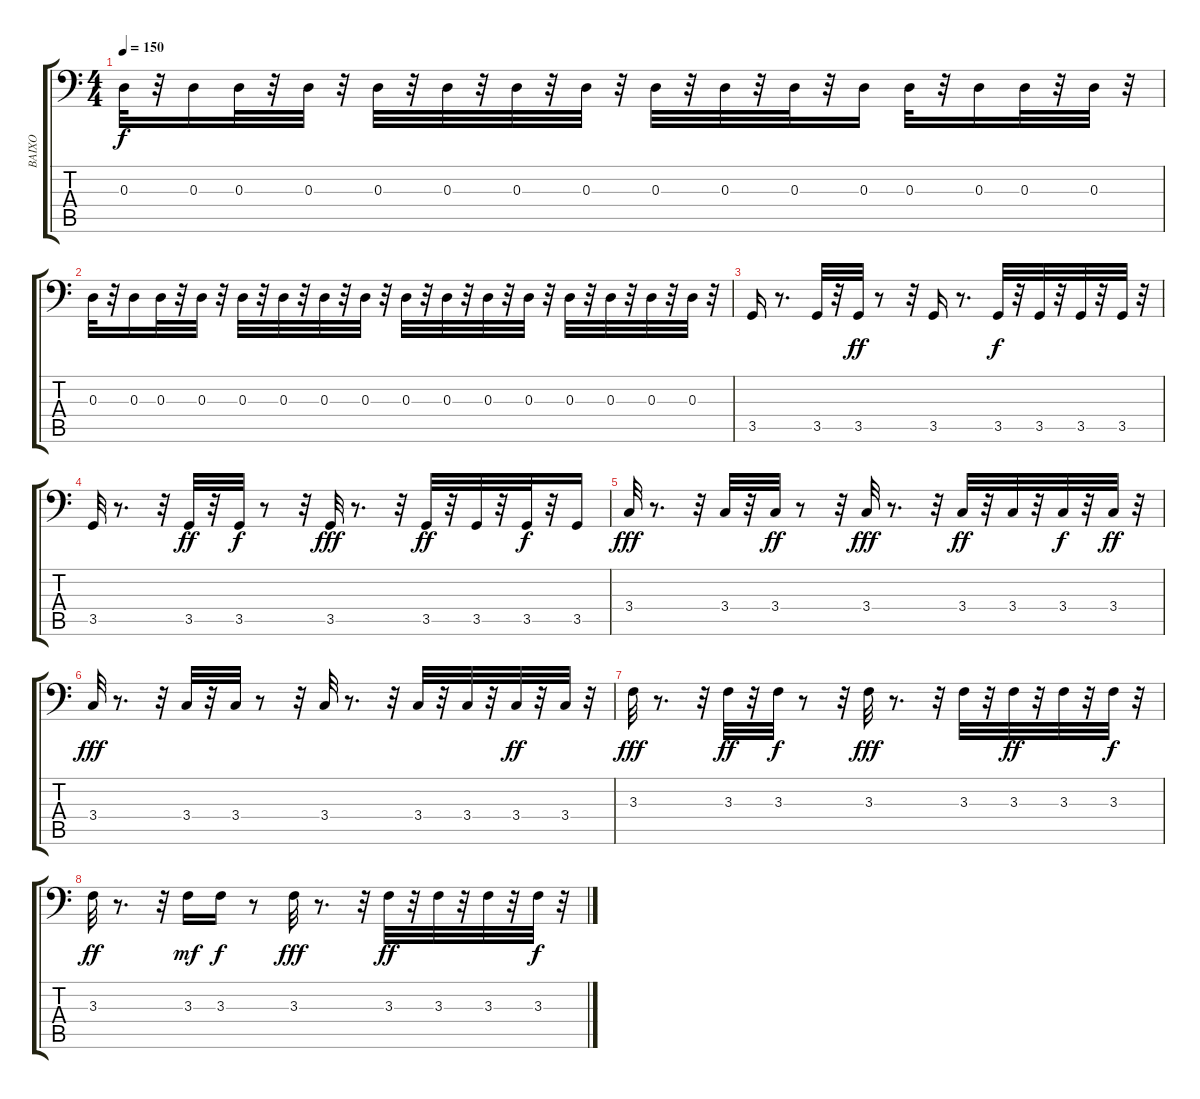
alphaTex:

\track ("BAIXO" "BAIXO") {instrument electricbassfinger}
\staff {score tabs}
\tuning (C3 G2 D2 A1 E1 B0) {hide}
\ts (4 4)
\tempo 150
\clef f4
\ks c
0.3.32{dy f} r.32 0.3.16 0.3.32 r.32 0.3.32 r.32 0.3.32 r.32 0.3.32 r.32 0.3.32 r.32 0.3.32 r.32 0.3.32 r.32 0.3.32 r.32 0.3.32 r.32 0.3.16 0.3.32 r.32 0.3.16 0.3.32 r.32 0.3.32 r.32 |
0.3.32 r.32 0.3.16 0.3.32 r.32 0.3.32 r.32 0.3.32 r.32 0.3.32 r.32 0.3.32 r.32 0.3.32 r.32 0.3.32 r.32 0.3.32 r.32 0.3.32 r.32 0.3.32 r.32 0.3.32 r.32 0.3.32 r.32 0.3.32 r.32 0.3.32 r.32 |
3.5.16 r.8{d} 3.5.32 r.32 3.5.32{dy ff} r.8 r.32 3.5.16 r.8{d} 3.5.32{dy f} r.32 3.5.32 r.32 3.5.32 r.32 3.5.32 r.32 |
3.5.32 r.8{d} r.32 3.5.32{dy ff} r.32 3.5.32{dy f} r.8 r.32 3.5.32{dy fff} r.8{d} r.32 3.5.32{dy ff} r.32 3.5.32 r.32 3.5.32{dy f} r.32 3.5.16 |
3.4.32{dy fff} r.8{d} r.32 3.4.32 r.32 3.4.32{dy ff} r.8 r.32 3.4.32{dy fff} r.8{d} r.32 3.4.32{dy ff} r.32 3.4.32 r.32 3.4.32{dy f} r.32 3.4.32{dy ff} r.32 |
3.4.32{dy fff} r.8{d} r.32 3.4.32 r.32 3.4.32 r.8 r.32 3.4.32 r.8{d} r.32 3.4.32 r.32 3.4.32 r.32 3.4.32{dy ff} r.32 3.4.32 r.32 |
3.3.32{dy fff} r.8{d} r.32 3.3.32{dy ff} r.32 3.3.32{dy f} r.8 r.32 3.3.32{dy fff} r.8{d} r.32 3.3.32 r.32 3.3.32{dy ff} r.32 3.3.32 r.32 3.3.32{dy f} r.32 |
3.3.32{dy ff} r.8{d} r.32 3.3.16{dy mf} 3.3.16{dy f} r.8 3.3.32{dy fff} r.8{d} r.32 3.3.32{dy ff} r.32 3.3.32 r.32 3.3.32 r.32 3.3.32{dy f} r.32
